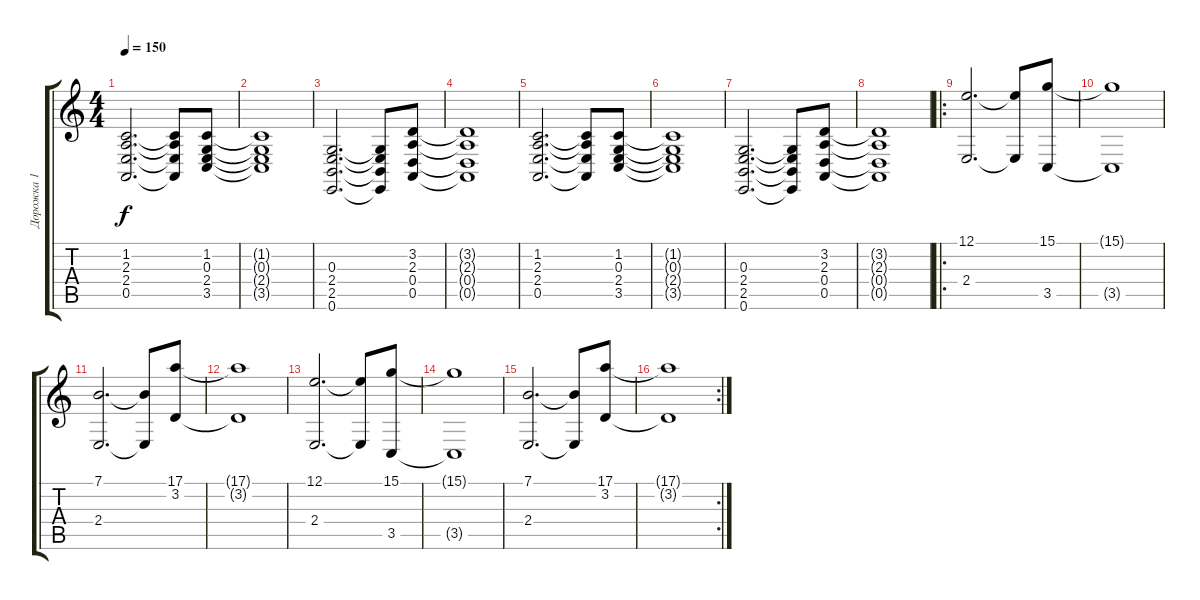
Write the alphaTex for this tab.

\track ("Дорожка 1" "Дорожка 1") {instrument synthstrings1}
\staff {score tabs}
\tuning (E4 B3 G3 D3 A2 E2) {hide}
\ts (4 4)
\tempo 150
\clef g2
\ks c
(1.2 2.3 2.4 0.5).2{d dy f} (1.2{t} 2.3{t} 2.4{t} 0.5{t}).8 (1.2 0.3 2.4 3.5).8 |
(1.2{t} 0.3{t} 2.4{t} 3.5{t}).1 |
(0.3 2.4 2.5 0.6).2{d} (0.3{t} 2.4{t} 2.5{t} 0.6{t}).8 (3.2 2.3 0.4 0.5).8 |
(3.2{t} 2.3{t} 0.4{t} 0.5{t}).1 |
(1.2 2.3 2.4 0.5).2{d} (1.2{t} 2.3{t} 2.4{t} 0.5{t}).8 (1.2 0.3 2.4 3.5).8 |
(1.2{t} 0.3{t} 2.4{t} 3.5{t}).1 |
(0.3 2.4 2.5 0.6).2{d} (0.3{t} 2.4{t} 2.5{t} 0.6{t}).8 (3.2 2.3 0.4 0.5).8 |
(3.2{t} 2.3{t} 0.4{t} 0.5{t}).1 |
\ro
(12.1 2.4).2{d} (12.1{t} 2.4{t}).8 (15.1 3.5).8 |
(15.1{t} 3.5{t}).1 |
(7.1 2.4).2{d} (7.1{t} 2.4{t}).8 (17.1 3.2).8 |
(17.1{t} 3.2{t}).1 |
(12.1 2.4).2{d} (12.1{t} 2.4{t}).8 (15.1 3.5).8 |
(15.1{t} 3.5{t}).1 |
(7.1 2.4).2{d} (7.1{t} 2.4{t}).8 (17.1 3.2).8 |
\rc 2
(17.1{t} 3.2{t}).1
